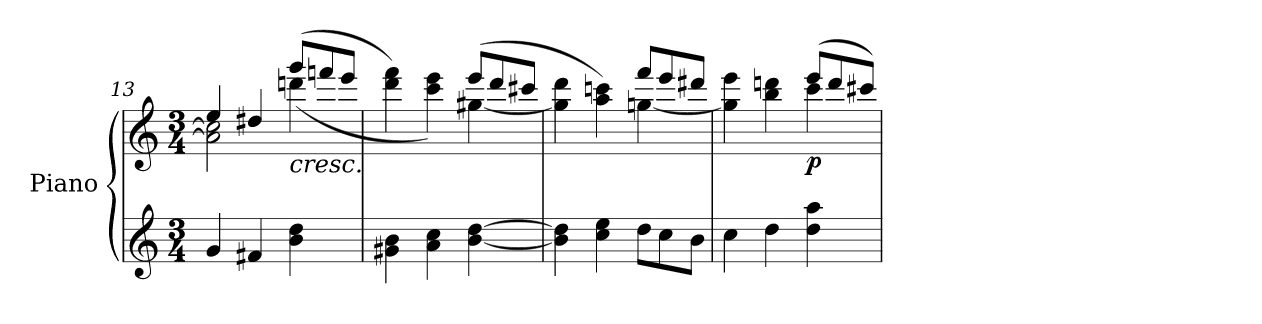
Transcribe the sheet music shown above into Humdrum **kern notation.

**kern	**kern	**dynam
*part1	*part1	*part1
*staff2	*staff1	*staff1/2
*I"Piano	*	*
*I'Pno.	*	*
*clefG2	*clefG2	*
*k[]	*k[]	*
*M3/4	*M3/4	*
=13	=13	=13
*	*^	*
4g/	4ee/	2a\] 2cc\]	.
4f#X/	4dd#X/	.	.
*	*Xtuplet	*	*
!	!LO:TX:b:i:t=cresc.	!	!
4b\ 4dd\	(>12ggg/L	(<4dddn\	.
.	12fffn/	.	.
.	12eee/J	.	.
=14	=14	=14	=14
4g#X\ 4b\	4ddd\ 4fff\)	4ryy	.
4a\ 4cc\	4ccc\ 4eee\)	4ryy	.
[4b\ [4dd\	(>12eee/L	[4gg#X\	.
.	12ddd/	.	.
.	12ccc#X/J	.	.
=15	=15	=15	=15
4b\] 4dd\]	4gg#\] 4ddd\	2ryy	.
4cc\ 4ee\	4aa\ 4cccn\)	.	.
*Xtuplet	*	*	*
12dd\L	12fff/L	[4ggn\	.
12cc\	12eee/	.	.
12b\J	12ddd#X/J	.	.
=16	=16	=16	=16
4cc\	4gg\] 4eee\	2ryy	.
4dd\	4bb\ 4dddn\	.	.
!	!	!	!LO:DY:b
4dd\ 4aa\	(>12eee/L	4ccc\	p
.	12ddd/	.	.
.	12ccc#X/J)	.	.
*	*v	*v	*
=	=	=
*-	*-	*-
